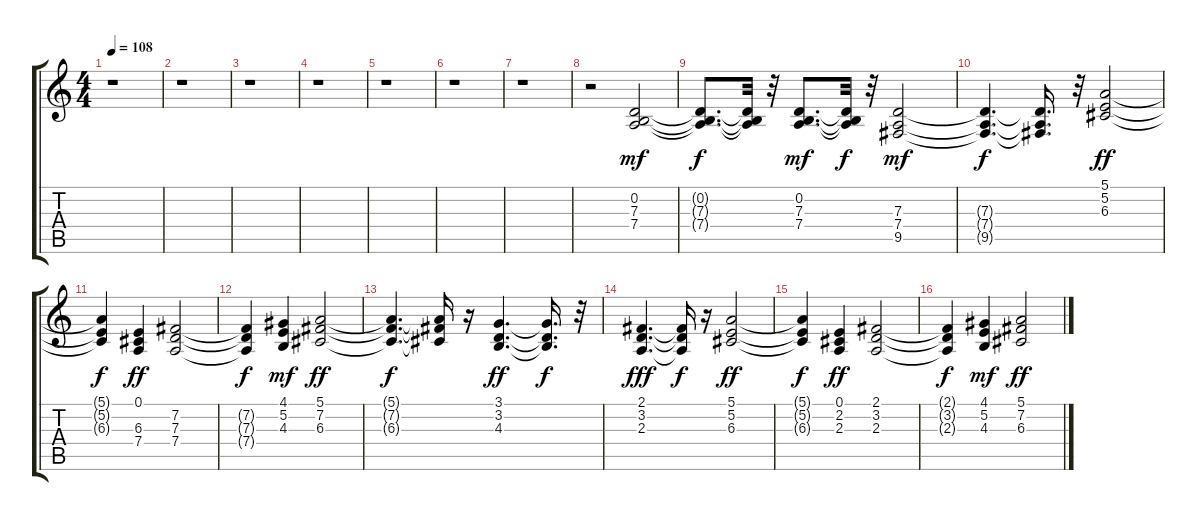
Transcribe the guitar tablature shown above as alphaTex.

\track "" {instrument electricgrandpiano}
\staff {score tabs}
\tuning (E4 B3 G3 D3 A2 E2) {hide}
\ts (4 4)
\tempo 108
\clef g2
\ks c
r.1{dy f} |
r.1 |
r.1 |
r.1 |
r.1 |
r.1 |
r.1 |
r.2 (0.2 7.3 7.4).2{dy mf} |
(0.2{t} 7.3{t} 7.4{t}).8{d dy f} (0.2{t} 7.3{t} 7.4{t}).32 r.32 (0.2 7.3 7.4).8{d dy mf} (0.2{t} 7.3{t} 7.4{t}).32{dy f} r.32 (7.3 7.4 9.5).2{dy mf} |
(7.3{t} 7.4{t} 9.5{t}).4{d dy f} (7.3{t} 7.4{t} 9.5{t}).16{d} r.32 (5.1 5.2 6.3).2{dy ff} |
(5.1{t} 5.2{t} 6.3{t}).4{dy f} (0.1 6.3 7.4).4{dy ff} (7.2 7.3 7.4).2 |
(7.2{t} 7.3{t} 7.4{t}).4{dy f} (4.1 5.2 4.3).4{dy mf} (5.1 7.2 6.3).2{dy ff} |
(5.1{t} 7.2{t} 6.3{t}).4{d dy f} (5.1{t} 7.2{t} 6.3{t}).16 r.16 (3.1 3.2 4.3).4{d dy ff} (3.1{t} 3.2{t} 4.3{t}).16{d dy f} r.32 |
(2.1 3.2 2.3).4{d dy fff} (2.1{t} 3.2{t} 2.3{t}).16{dy f} r.16 (5.1 5.2 6.3).2{dy ff} |
(5.1{t} 5.2{t} 6.3{t}).4{dy f} (0.1 2.2 2.3).4{dy ff} (2.1 3.2 2.3).2 |
(2.1{t} 3.2{t} 2.3{t}).4{dy f} (4.1 5.2 4.3).4{dy mf} (5.1 7.2 6.3).2{dy ff}
